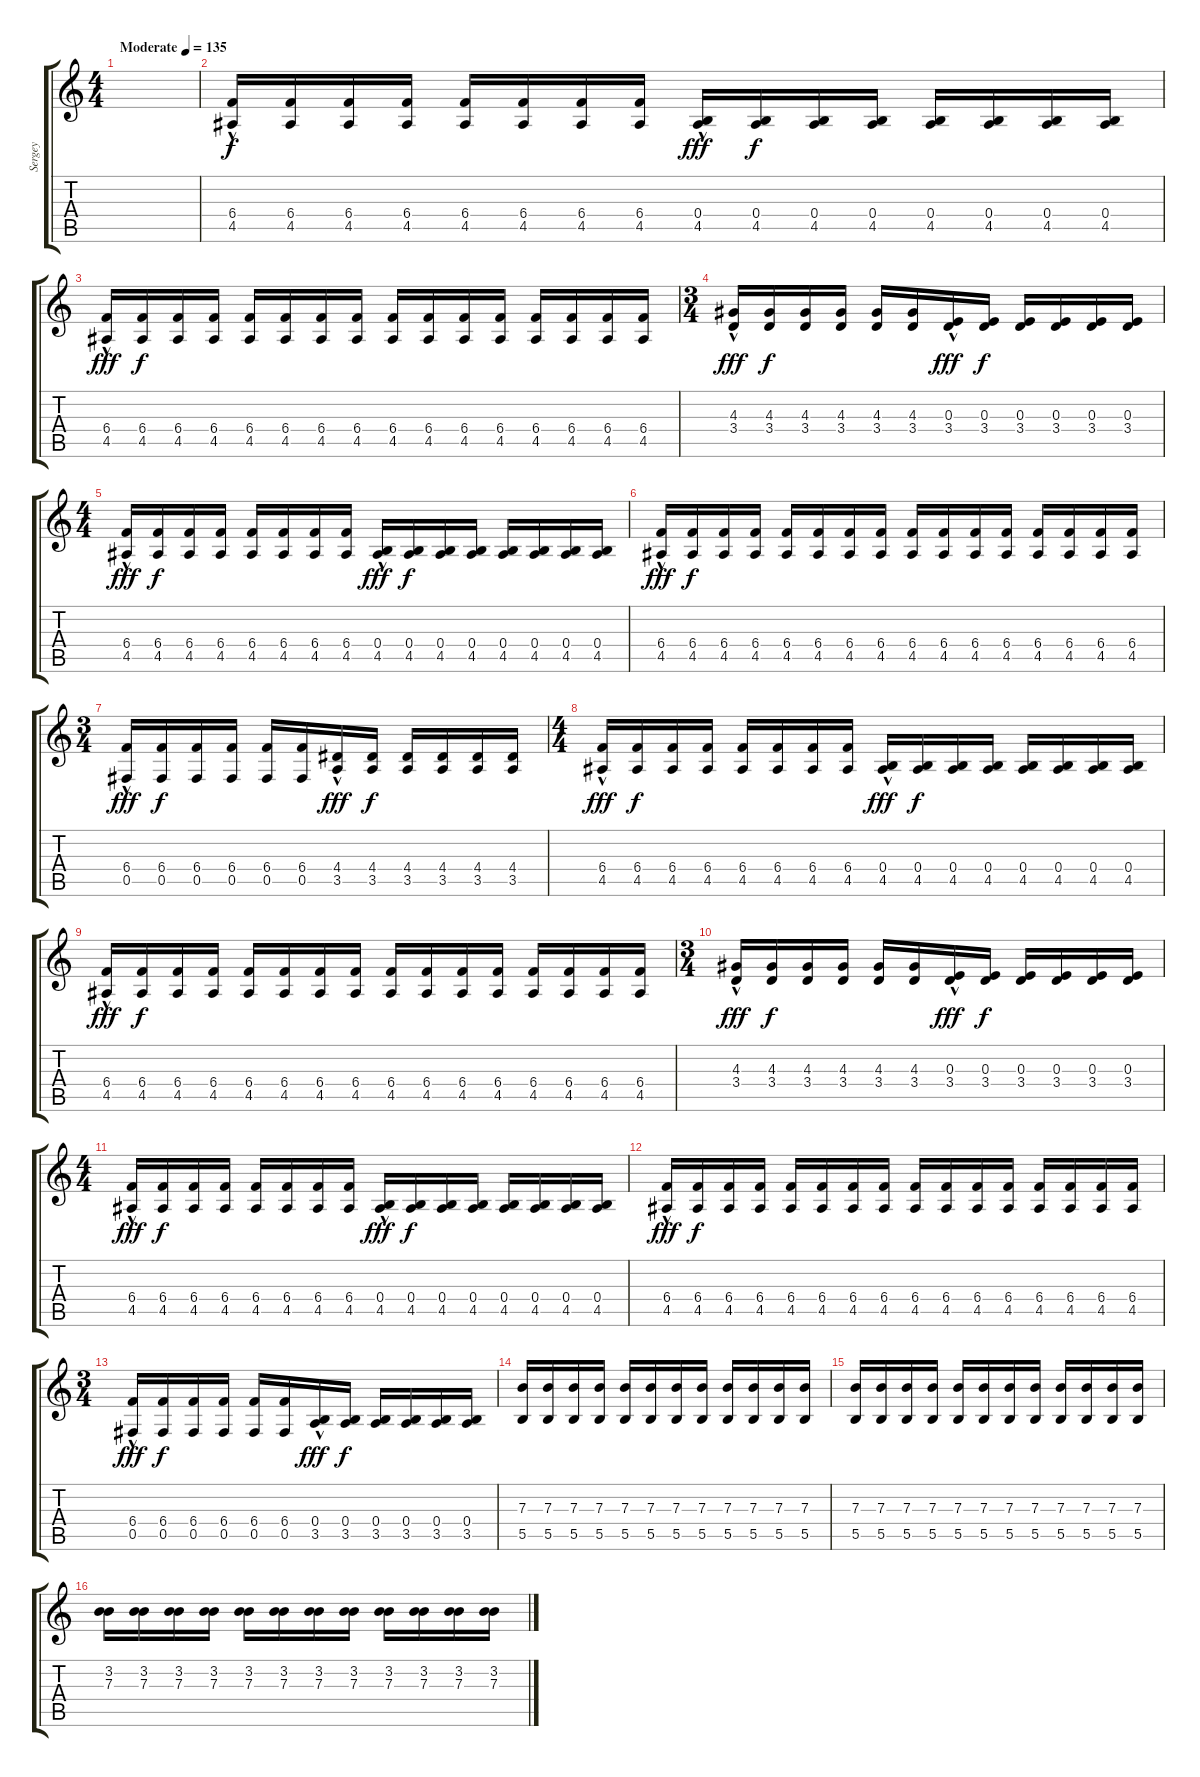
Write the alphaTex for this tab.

\track ("Sergey" "Sergey") {instrument distortionguitar}
\staff {score tabs}
\tuning (Db4 Ab3 E3 B2 Gb2 Db2) {hide}
\ts (4 4)
\tempo (135 "Moderate")
\clef g2
\ks c
|
(6.4{hac} 4.5{hac}).16 (6.4 4.5).16{dy f} (6.4 4.5).16 (6.4 4.5).16 (6.4 4.5).16 (6.4 4.5).16 (6.4 4.5).16 (6.4 4.5).16 (0.4{hac} 4.5{hac}).16{dy fff} (0.4 4.5).16{dy f} (0.4 4.5).16 (0.4 4.5).16 (0.4 4.5).16 (0.4 4.5).16 (0.4 4.5).16 (0.4 4.5).16 |
(6.4{hac} 4.5{hac}).16{dy fff} (6.4 4.5).16{dy f} (6.4 4.5).16 (6.4 4.5).16 (6.4 4.5).16 (6.4 4.5).16 (6.4 4.5).16 (6.4 4.5).16 (6.4 4.5).16 (6.4 4.5).16 (6.4 4.5).16 (6.4 4.5).16 (6.4 4.5).16 (6.4 4.5).16 (6.4 4.5).16 (6.4 4.5).16 |
\ts (3 4)
(4.3{hac} 3.4{hac}).16{dy fff} (4.3 3.4).16{dy f} (4.3 3.4).16 (4.3 3.4).16 (4.3 3.4).16 (4.3 3.4).16 (0.3{hac} 3.4{hac}).16{dy fff} (0.3 3.4).16{dy f} (0.3 3.4).16 (0.3 3.4).16 (0.3 3.4).16 (0.3 3.4).16 |
\ts (4 4)
(6.4{hac} 4.5{hac}).16{dy fff} (6.4 4.5).16{dy f} (6.4 4.5).16 (6.4 4.5).16 (6.4 4.5).16 (6.4 4.5).16 (6.4 4.5).16 (6.4 4.5).16 (0.4{hac} 4.5{hac}).16{dy fff} (0.4 4.5).16{dy f} (0.4 4.5).16 (0.4 4.5).16 (0.4 4.5).16 (0.4 4.5).16 (0.4 4.5).16 (0.4 4.5).16 |
(6.4{hac} 4.5{hac}).16{dy fff} (6.4 4.5).16{dy f} (6.4 4.5).16 (6.4 4.5).16 (6.4 4.5).16 (6.4 4.5).16 (6.4 4.5).16 (6.4 4.5).16 (6.4 4.5).16 (6.4 4.5).16 (6.4 4.5).16 (6.4 4.5).16 (6.4 4.5).16 (6.4 4.5).16 (6.4 4.5).16 (6.4 4.5).16 |
\ts (3 4)
(6.4{hac} 0.5{hac}).16{dy fff} (6.4 0.5).16{dy f} (6.4 0.5).16 (6.4 0.5).16 (6.4 0.5).16 (6.4 0.5).16 (4.4{hac} 3.5{hac}).16{dy fff} (4.4 3.5).16{dy f} (4.4 3.5).16 (4.4 3.5).16 (4.4 3.5).16 (4.4 3.5).16 |
\ts (4 4)
(6.4{hac} 4.5{hac}).16{dy fff} (6.4 4.5).16{dy f} (6.4 4.5).16 (6.4 4.5).16 (6.4 4.5).16 (6.4 4.5).16 (6.4 4.5).16 (6.4 4.5).16 (0.4{hac} 4.5{hac}).16{dy fff} (0.4 4.5).16{dy f} (0.4 4.5).16 (0.4 4.5).16 (0.4 4.5).16 (0.4 4.5).16 (0.4 4.5).16 (0.4 4.5).16 |
(6.4{hac} 4.5{hac}).16{dy fff} (6.4 4.5).16{dy f} (6.4 4.5).16 (6.4 4.5).16 (6.4 4.5).16 (6.4 4.5).16 (6.4 4.5).16 (6.4 4.5).16 (6.4 4.5).16 (6.4 4.5).16 (6.4 4.5).16 (6.4 4.5).16 (6.4 4.5).16 (6.4 4.5).16 (6.4 4.5).16 (6.4 4.5).16 |
\ts (3 4)
(4.3{hac} 3.4{hac}).16{dy fff} (4.3 3.4).16{dy f} (4.3 3.4).16 (4.3 3.4).16 (4.3 3.4).16 (4.3 3.4).16 (0.3{hac} 3.4{hac}).16{dy fff} (0.3 3.4).16{dy f} (0.3 3.4).16 (0.3 3.4).16 (0.3 3.4).16 (0.3 3.4).16 |
\ts (4 4)
(6.4{hac} 4.5{hac}).16{dy fff} (6.4 4.5).16{dy f} (6.4 4.5).16 (6.4 4.5).16 (6.4 4.5).16 (6.4 4.5).16 (6.4 4.5).16 (6.4 4.5).16 (0.4{hac} 4.5{hac}).16{dy fff} (0.4 4.5).16{dy f} (0.4 4.5).16 (0.4 4.5).16 (0.4 4.5).16 (0.4 4.5).16 (0.4 4.5).16 (0.4 4.5).16 |
(6.4{hac} 4.5{hac}).16{dy fff} (6.4 4.5).16{dy f} (6.4 4.5).16 (6.4 4.5).16 (6.4 4.5).16 (6.4 4.5).16 (6.4 4.5).16 (6.4 4.5).16 (6.4 4.5).16 (6.4 4.5).16 (6.4 4.5).16 (6.4 4.5).16 (6.4 4.5).16 (6.4 4.5).16 (6.4 4.5).16 (6.4 4.5).16 |
\ts (3 4)
(6.4{hac} 0.5{hac}).16{dy fff} (6.4 0.5).16{dy f} (6.4 0.5).16 (6.4 0.5).16 (6.4 0.5).16 (6.4 0.5).16 (0.4{hac} 3.5{hac}).16{dy fff} (0.4 3.5).16{dy f} (0.4 3.5).16 (0.4 3.5).16 (0.4 3.5).16 (0.4 3.5).16 |
(7.3 5.5).16 (7.3 5.5).16 (7.3 5.5).16 (7.3 5.5).16 (7.3 5.5).16 (7.3 5.5).16 (7.3 5.5).16 (7.3 5.5).16 (7.3 5.5).16 (7.3 5.5).16 (7.3 5.5).16 (7.3 5.5).16 |
(7.3 5.5).16 (7.3 5.5).16 (7.3 5.5).16 (7.3 5.5).16 (7.3 5.5).16 (7.3 5.5).16 (7.3 5.5).16 (7.3 5.5).16 (7.3 5.5).16 (7.3 5.5).16 (7.3 5.5).16 (7.3 5.5).16 |
(3.2 7.3).16 (3.2 7.3).16 (3.2 7.3).16 (3.2 7.3).16 (3.2 7.3).16 (3.2 7.3).16 (3.2 7.3).16 (3.2 7.3).16 (3.2 7.3).16 (3.2 7.3).16 (3.2 7.3).16 (3.2 7.3).16
